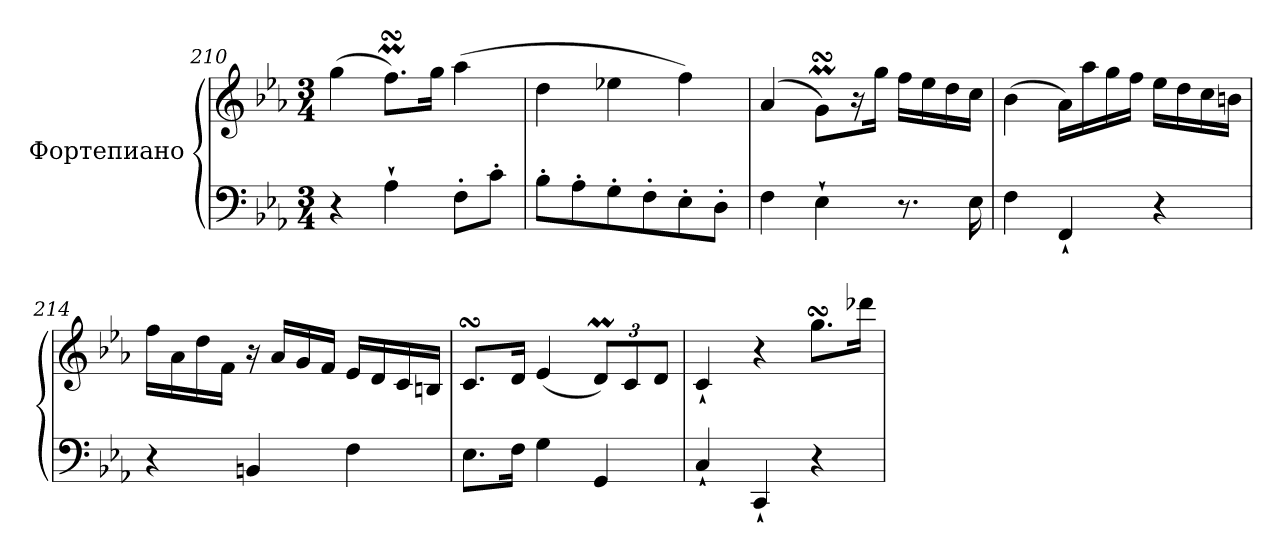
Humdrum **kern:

**kern	**kern
*part1	*part1
*staff2	*staff1
*I"Фортепиано	*
*clefF4	*clefG2
*k[b-e-a-]	*k[b-e-a-]
*M3/4	*M3/4
=210	=210
4r	(>4gg\
4A-`\	8.ffMsSSS\L)
.	16gg\Jk
8F'\L	(>4aa-\
8c'\J	.
!!LO:PB:g=z
=211	=211
8B-'\L	4dd\
8A-'\	.
8G'\	4ee-X\
8F'\	.
8E-'\	4ff\)
8D'\J	.
=212	=212
4F\	(>4a-/
4E-`\	8gmsSsS\L)
.	16r
.	16gg\Jk
8.r	16ff\LL
.	16ee-\
.	16dd\
16E-\	16cc\JJ
=213	=213
4F\	(>4b-\
4FF`/	16a-\LL)
.	16aa-\
.	16gg\
.	16ff\JJ
4r	16ee-\LL
.	16dd\
.	16cc\
.	16bn\JJ
=214	=214
4r	16ff\LL
.	16a-\
.	16dd\
.	16f\JJ
4BBn/	16r
.	16a-/LL
.	16g/
.	16f/JJ
4F\	16e-/LL
.	16d/
.	16c/
.	16Bn/JJ
!!LO:LB:g=z
=215	=215
8.E-\L	8.csSSS/L
16F\Jk	16d/Jk
4G\	(<4e-/
*	*Xbrackettup
4GG/	12dm/L)
.	12c/
.	12d/J
=216	=216
4C`/	4c`/
4CC`/	4r
4r	8.ggsSsS\L
.	16ddd-X\Jk
=	=
*-	*-
